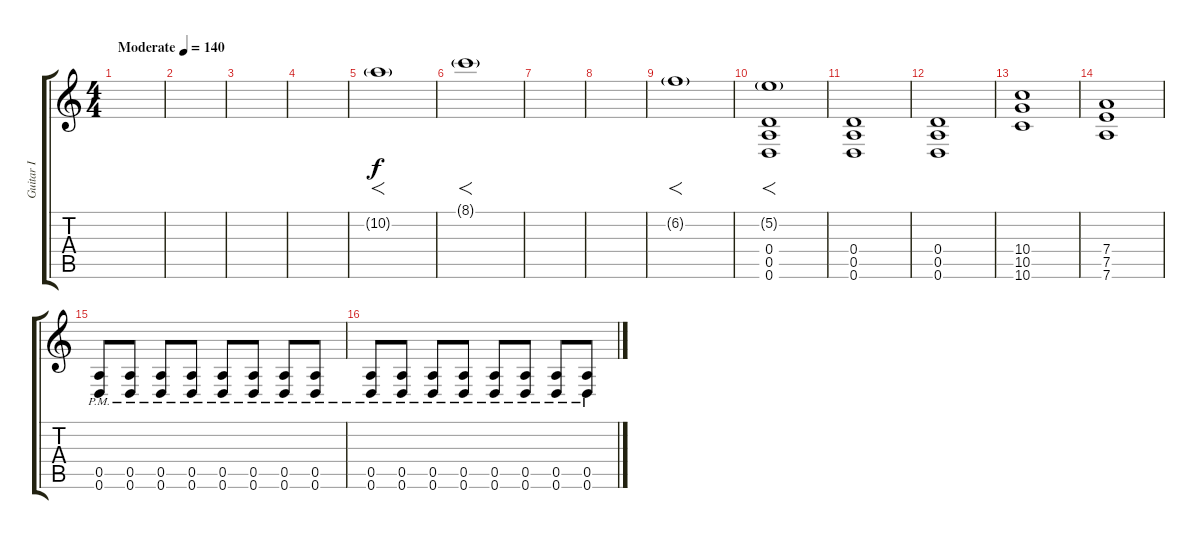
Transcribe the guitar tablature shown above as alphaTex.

\track ("Guitar I" "Guitar I") {instrument distortionguitar}
\staff {score tabs}
\tuning (E4 B3 G3 D3 A2 D2) {hide}
\ts (4 4)
\tempo (140 "Moderate")
\clef g2
\ks c
|
|
|
|
10.2{g}.1{f} |
8.1{g}.1{f} |
|
|
6.2{g}.1{f} |
(5.2{g} 0.4 0.5 0.6).1{f} |
(0.4 0.5 0.6).1{dy f} |
(0.4 0.5 0.6).1 |
(10.4 10.5 10.6).1 |
(7.4 7.5 7.6).1 |
(0.5{pm} 0.6{pm}).8 (0.5{pm} 0.6{pm}).8 (0.5{pm} 0.6{pm}).8 (0.5{pm} 0.6{pm}).8 (0.5{pm} 0.6{pm}).8 (0.5{pm} 0.6{pm}).8 (0.5{pm} 0.6{pm}).8 (0.5{pm} 0.6{pm}).8 |
(0.5{pm} 0.6{pm}).8 (0.5{pm} 0.6{pm}).8 (0.5{pm} 0.6{pm}).8 (0.5{pm} 0.6{pm}).8 (0.5{pm} 0.6{pm}).8 (0.5{pm} 0.6{pm}).8 (0.5{pm} 0.6{pm}).8 (0.5{pm} 0.6{pm}).8
